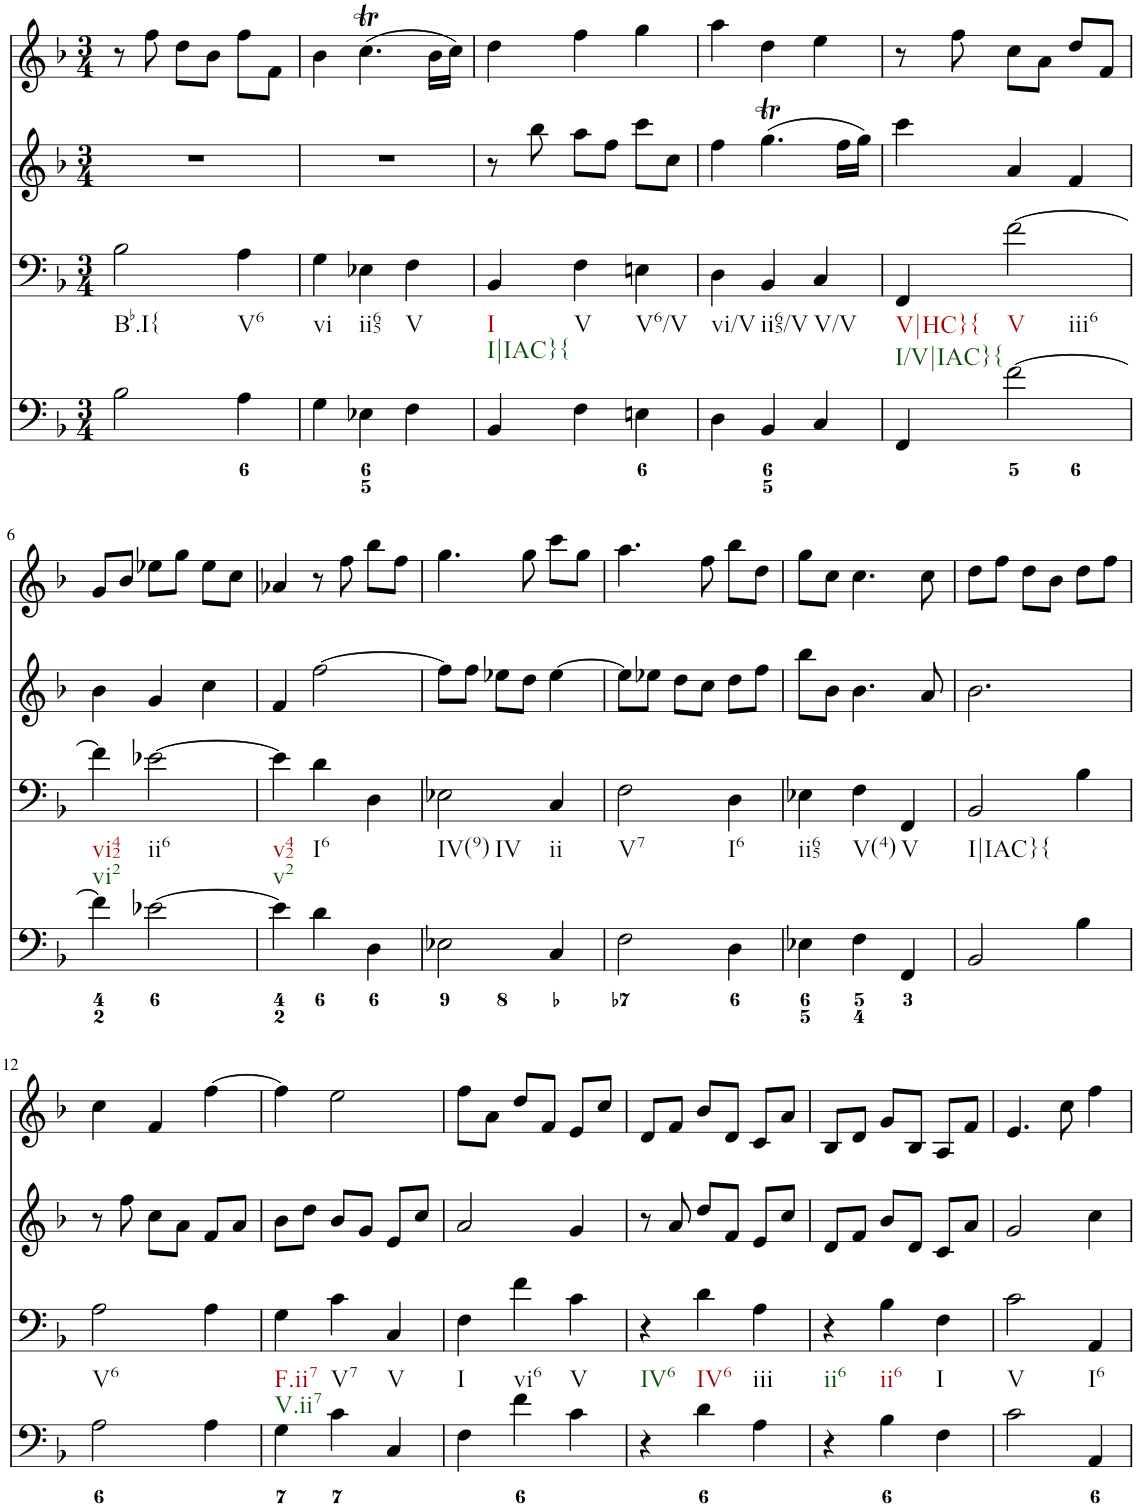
**kern	**kern	**kern	**kern
*part4	*part3	*part2	*part1
*staff4	*staff3	*staff2	*staff1
*I"Piano	*I"Piano	*I"Piano	*I"Piano
*I'Pno	*I'Pno	*I'Pno	*I'Pno
*clefF4	*clefF4	*clefG2	*clefG2
*k[b-]	*k[b-]	*k[b-]	*k[b-]
*F:	*F:	*F:	*F:
*M3/4	*M3/4	*M3/4	*M3/4
=1	=1	=1	=1
!	!LO:TX:b:t=Bb.I{	!	!
2B-\	2B-\	2.r	8r
.	.	.	8ff\
.	.	.	8dd\L
.	.	.	8b-\J
!	!LO:TX:b:t=V6	!	!
4A\	4A\	.	8ff\L
.	.	.	8f\J
=2	=2	=2	=2
!	!LO:TX:b:t=vi	!	!
4G\	4G\	2.r	4b-\
!	!LO:TX:b:t=ii65	!	!
4E-X\	4E-X\	.	(4.ccT\
!	!LO:TX:b:t=V	!	!
4F\	4F\	.	.
.	.	.	16b-\LL
.	.	.	16cc\JJ)
=3	=3	=3	=3
!	!LO:TX:b:t=I	!	!
!	!LO:TX:b:t=I|IAC}{	!	!
4BB-/	4BB-/	8r	4dd\
.	.	8bb-\	.
!	!LO:TX:b:t=V	!	!
4F\	4F\	8aa\L	4ff\
.	.	8ff\J	.
!	!LO:TX:b:t=V6/V	!	!
4En\	4En\	8ccc\L	4gg\
.	.	8cc\J	.
=4	=4	=4	=4
!	!LO:TX:b:t=vi/V	!	!
4D\	4D\	4ff\	4aa\
!	!LO:TX:b:t=ii65/V	!	!
4BB-/	4BB-/	(4.ggT\	4dd\
!	!LO:TX:b:t=V/V	!	!
4C/	4C/	.	4ee\
.	.	16ff\LL	.
.	.	16gg\JJ)	.
=5	=5	=5	=5
!	!LO:TX:b:t=V|HC}{	!	!
!	!LO:TX:b:t=I/V|IAC}{	!	!
4FF/	4FF/	4ccc\	8r
.	.	.	8ff\
!	!LO:TX:b:t=V	!	!
!	!LO:TX:b:t=iii6	!	!
[2f\	[2f\	4a/	8cc\L
.	.	.	8a\J
.	.	4f/	8dd/L
.	.	.	8f/J
!!LO:LB:g=z
=6	=6	=6	=6
!	!LO:TX:b:t=vi42	!	!
!	!LO:TX:b:t=vi2	!	!
4f\]	4f\]	4b-\	8g/L
.	.	.	8b-/J
!	!LO:TX:b:t=ii6	!	!
[2e-X\	[2e-X\	4g/	8ee-X\L
.	.	.	8gg\J
.	.	4cc\	8ee-\L
.	.	.	8cc\J
=7	=7	=7	=7
!	!LO:TX:b:t=v42	!	!
!	!LO:TX:b:t=v2	!	!
4e-\]	4e-\]	4f/	4a-X/
!	!LO:TX:b:t=I6	!	!
4d\	4d\	[2ff\	8r
.	.	.	8ff\
4D\	4D\	.	8bb-\L
.	.	.	8ff\J
=8	=8	=8	=8
!	!LO:TX:b:t=IV(9)	!	!
!	!LO:TX:b:t=IV	!	!
2E-X\	2E-X\	8ff\L]	4.gg\
.	.	8ff\J	.
.	.	8ee-X\L	.
.	.	8dd\J	8gg\
!	!LO:TX:b:t=ii	!	!
4C/	4C/	[4ee-\	8ccc\L
.	.	.	8gg\J
=9	=9	=9	=9
!	!LO:TX:b:t=V7	!	!
2F\	2F\	8ee-\L]	4.aa\
.	.	8ee-X\J	.
.	.	8dd\L	.
.	.	8cc\J	8ff\
!	!LO:TX:b:t=I6	!	!
4D\	4D\	8dd\L	8bb-\L
.	.	8ff\J	8dd\J
=10	=10	=10	=10
!	!LO:TX:b:t=ii65	!	!
4E-X\	4E-X\	8bb-\L	8gg\L
.	.	8b-\J	8cc\J
!	!LO:TX:b:t=V(4)	!	!
4F\	4F\	4.b-\	4.cc\
!	!LO:TX:b:t=V	!	!
4FF/	4FF/	.	.
.	.	8a/	8cc\
=11	=11	=11	=11
!	!LO:TX:b:t=I|IAC}{	!	!
2BB-/	2BB-/	2.b-\	8dd\L
.	.	.	8ff\J
.	.	.	8dd\L
.	.	.	8b-\J
4B-\	4B-\	.	8dd\L
.	.	.	8ff\J
!!LO:LB:g=z
=12	=12	=12	=12
!	!LO:TX:b:t=V6	!	!
2A\	2A\	8r	4cc\
.	.	8ff\	.
.	.	8cc\L	4f/
.	.	8a\J	.
4A\	4A\	8f/L	[4ff\
.	.	8a/J	.
=13	=13	=13	=13
!	!LO:TX:b:t=F.ii7	!	!
!	!LO:TX:b:t=V.ii7	!	!
4G\	4G\	8b-\L	4ff\]
.	.	8dd\J	.
!	!LO:TX:b:t=V7	!	!
4c\	4c\	8b-/L	2ee\
.	.	8g/J	.
!	!LO:TX:b:t=V	!	!
4C/	4C/	8e/L	.
.	.	8cc/J	.
=14	=14	=14	=14
!	!LO:TX:b:t=I	!	!
4F\	4F\	2a/	8ff\L
.	.	.	8a\J
!	!LO:TX:b:t=vi6	!	!
4f\	4f\	.	8dd/L
.	.	.	8f/J
!	!LO:TX:b:t=V	!	!
4c\	4c\	4g/	8e/L
.	.	.	8cc/J
=15	=15	=15	=15
!	!LO:TX:b:t=IV6	!	!
4r	4r	8r	8d/L
.	.	8a/	8f/J
!	!LO:TX:b:t=IV6	!	!
4d\	4d\	8dd/L	8b-/L
.	.	8f/J	8d/J
!	!LO:TX:b:t=iii	!	!
4A\	4A\	8e/L	8c/L
.	.	8cc/J	8a/J
=16	=16	=16	=16
!	!LO:TX:b:t=ii6	!	!
4r	4r	8d/L	8B-/L
.	.	8f/J	8d/J
!	!LO:TX:b:t=ii6	!	!
4B-\	4B-\	8b-/L	8g/L
.	.	8d/J	8B-/J
!	!LO:TX:b:t=I	!	!
4F\	4F\	8c/L	8A/L
.	.	8a/J	8f/J
=17	=17	=17	=17
!	!LO:TX:b:t=V	!	!
2c\	2c\	2g/	4.e/
.	.	.	8cc\
!	!LO:TX:b:t=I6	!	!
4AA/	4AA/	4cc\	4ff\
=	=	=	=
*-	*-	*-	*-
